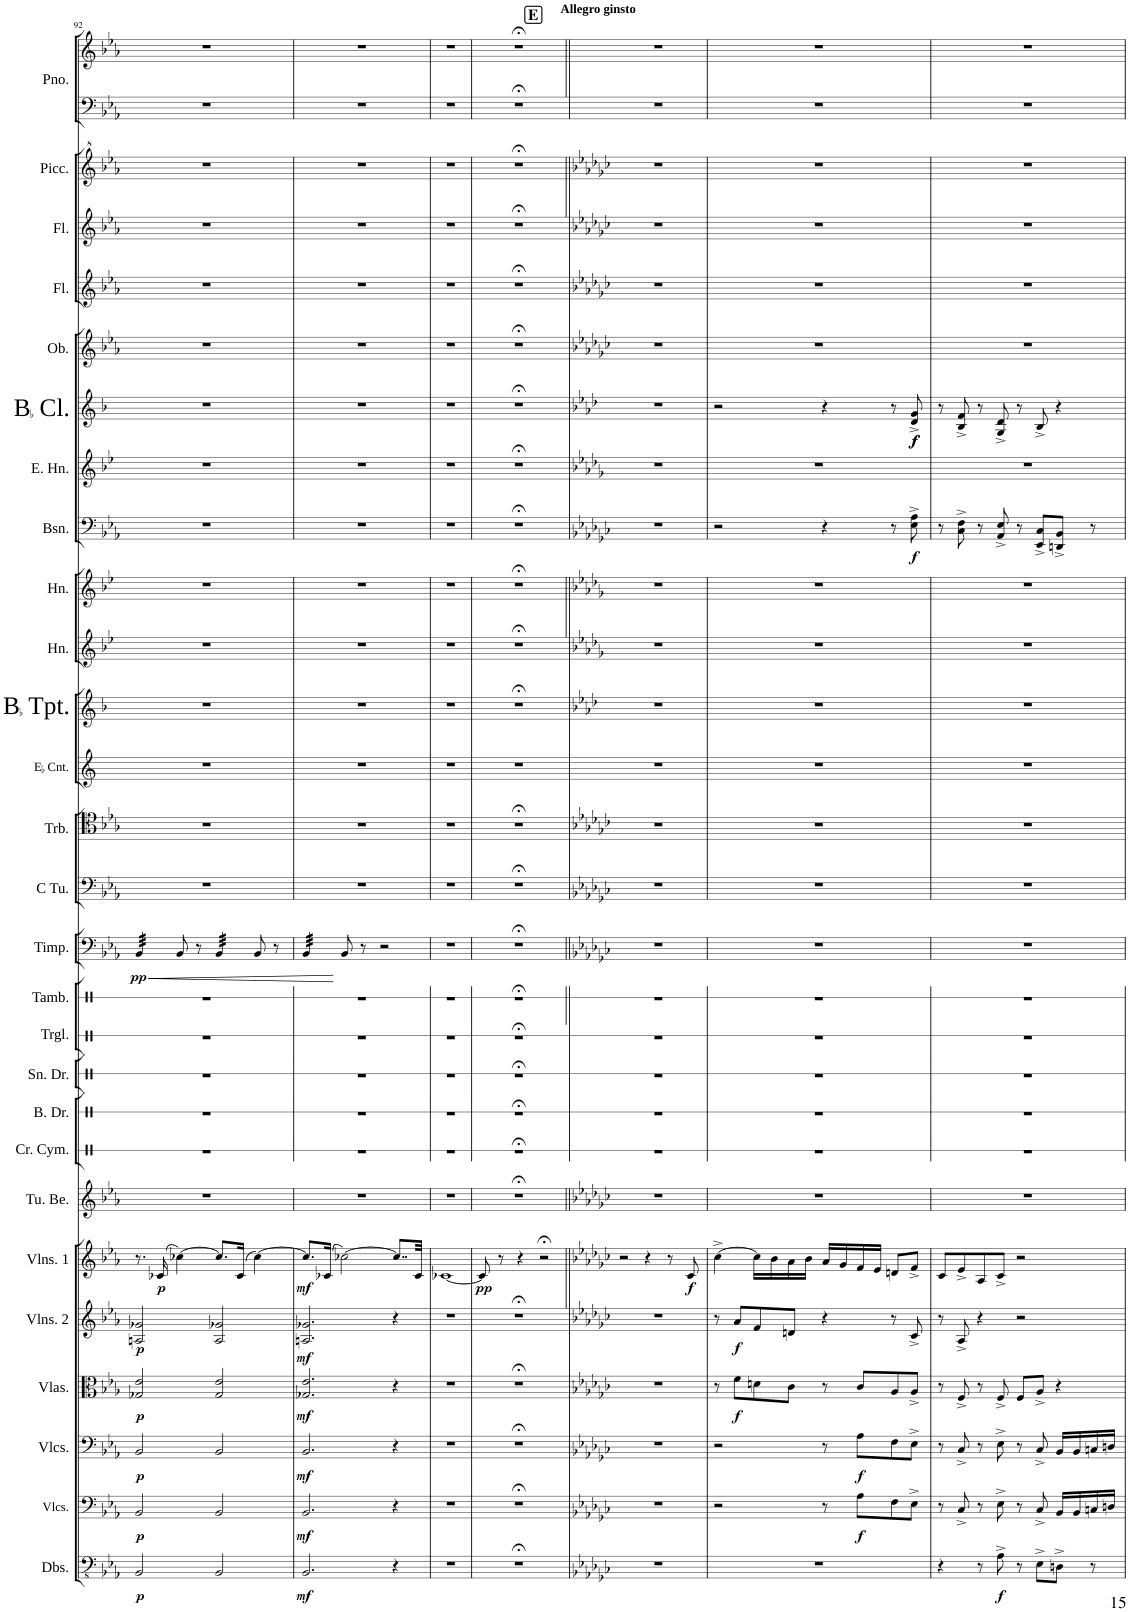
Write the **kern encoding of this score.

**kern	**dynam	**kern	**dynam	**kern	**dynam	**kern	**dynam	**kern	**dynam	**kern	**dynam	**kern	**kern	**kern	**kern	**kern	**kern	**kern	**dynam	**kern	**kern	**kern	**kern	**kern	**kern	**kern	**dynam	**kern	**kern	**dynam	**kern	**kern	**kern	**kern	**kern	**kern
*part27	*part27	*part26	*part26	*part25	*part25	*part24	*part24	*part23	*part23	*part22	*part22	*part21	*part20	*part19	*part18	*part17	*part16	*part15	*part15	*part14	*part13	*part12	*part11	*part10	*part9	*part8	*part8	*part7	*part6	*part6	*part5	*part4	*part3	*part2	*part1	*part1
*staff28	*staff28	*staff27	*staff27	*staff26	*staff26	*staff25	*staff25	*staff24	*staff24	*staff23	*staff23	*staff22	*staff21	*staff20	*staff19	*staff18	*staff17	*staff16	*staff16	*staff15	*staff14	*staff13	*staff12	*staff11	*staff10	*staff9	*staff9	*staff8	*staff7	*staff7	*staff6	*staff5	*staff4	*staff3	*staff2	*staff1
*I"Double Basses	*	*I"Violoncellos	*	*I"Violoncellos	*	*I"Violas	*	*I"Violins 2	*	*I"Violins 1	*	*I"Tubular Bells	*I"Crash Cymbal	*I"Bass Drum	*I"Snare Drum	*I"Triangle	*I"Tambourine	*I"Timpani	*	*I"C Tuba	*I"Trombone	*I"EaccidentalFlat Cornet	*I"BaccidentalFlat Trumpet	*I"Horn	*I"Horn	*I"Bassoon	*	*I"English Horn	*I"BaccidentalFlat Clarinet	*	*I"Oboe	*I"Flute	*I"Flute	*I"Piccolo	*I"Piano	*
*I'Dbs.	*	*I'Vlcs.	*	*I'Vlcs.	*	*I'Vlas.	*	*I'Vlns. 2	*	*I'Vlns. 1	*	*I'Tu. Be.	*I'Cr. Cym.	*I'B. Dr.	*I'Sn. Dr.	*I'Trgl.	*I'Tamb.	*I'Timp.	*	*I'C Tu.	*I'Trb.	*I'EaccidentalFlat Cnt.	*I'BaccidentalFlat Tpt.	*I'Hn.	*I'Hn.	*I'Bsn.	*	*I'E. Hn.	*I'BaccidentalFlat Cl.	*	*I'Ob.	*I'Fl.	*I'Fl.	*I'Picc.	*I'Pno.	*
!!LO:PB:g=z
*clefFv4	*	*clefF4	*	*clefF4	*	*clefC3	*	*clefG2	*	*clefG2	*	*clefG2	*clefX	*clefX	*clefX	*clefX	*clefX	*clefF4	*	*clefF4	*clefC4	*clefG2	*clefG2	*clefG2	*clefG2	*clefF4	*	*clefG2	*clefG2	*	*clefG2	*clefG2	*clefG2	*clefG^2	*clefF4	*clefG2
*	*	*	*	*	*	*	*	*	*	*	*	*	*	*	*	*	*	*	*	*	*	*Trd-2c-3	*Trd1c2	*Trd4c7	*Trd4c7	*	*	*Trd4c7	*Trd1c2	*	*	*	*	*Trd-7c-12	*	*
*k[b-e-a-]	*	*k[b-e-a-]	*	*k[b-e-a-]	*	*k[b-e-a-]	*	*k[b-e-a-]	*	*k[b-e-a-]	*	*k[b-e-a-]	*k[]	*k[]	*k[]	*k[]	*k[]	*k[b-e-a-]	*	*k[b-e-a-]	*k[b-e-a-]	*k[]	*k[b-]	*k[b-e-]	*k[b-e-]	*k[b-e-a-]	*	*k[b-e-]	*k[b-]	*	*k[b-e-a-]	*k[b-e-a-]	*k[b-e-a-]	*k[b-e-a-]	*k[b-e-a-]	*k[b-e-a-]
*M4/4	*	*M4/4	*	*M4/4	*	*M4/4	*	*M4/4	*	*M4/4	*	*M4/4	*M4/4	*M4/4	*M4/4	*M4/4	*M4/4	*M4/4	*	*M4/4	*M4/4	*M4/4	*M4/4	*M4/4	*M4/4	*M4/4	*	*M4/4	*M4/4	*	*M4/4	*M4/4	*M4/4	*M4/4	*M4/4	*M4/4
*met(c)	*	*met(c)	*	*met(c)	*	*met(c)	*	*met(c)	*	*met(c)	*	*met(c)	*met(c)	*met(c)	*met(c)	*met(c)	*met(c)	*met(c)	*	*met(c)	*met(c)	*met(c)	*met(c)	*met(c)	*met(c)	*met(c)	*	*met(c)	*met(c)	*	*met(c)	*met(c)	*met(c)	*met(c)	*met(c)	*met(c)
=92	=92	=92	=92	=92	=92	=92	=92	=92	=92	=92	=92	=92	=92	=92	=92	=92	=92	=92	=92	=92	=92	=92	=92	=92	=92	=92	=92	=92	=92	=92	=92	=92	=92	=92	=92	=92
!	!LO:DY:b	!	!LO:DY:b	!	!LO:DY:b	!	!LO:DY:b	!	!LO:DY:b	!	!	!	!	!	!	!	!	!	!LO:HP:b	!	!	!	!	!	!	!	!	!	!	!	!	!	!	!	!	!
!	!	!	!	!	!	!	!	!	!	!	!	!	!	!	!	!	!	!	!LO:DY:n=1:b	!	!	!	!	!	!	!	!	!	!	!	!	!	!	!	!	!
*	*	*	*	*	*	*	*	*	*	*	*	*	*	*	*	*	*	*tremolo	*	*	*	*	*	*	*	*	*	*	*	*	*	*	*	*	*	*
2BBB-/	p	2BB-/	p	2BB-/	p	2G-X/ 2e-/	p	2An/ 2g-X/	p	8.r	.	1r	1r	1r	1r	1r	1r	32BB-/LLL	< pp	1r	1r	1r	1r	1r	1r	1r	.	1r	1r	.	1r	1r	1r	1r	1r	1r
.	.	.	.	.	.	.	.	.	.	.	.	.	.	.	.	.	.	32BB-/	.	.	.	.	.	.	.	.	.	.	.	.	.	.	.	.	.	.
.	.	.	.	.	.	.	.	.	.	.	.	.	.	.	.	.	.	32BB-/	.	.	.	.	.	.	.	.	.	.	.	.	.	.	.	.	.	.
.	.	.	.	.	.	.	.	.	.	.	.	.	.	.	.	.	.	32BB-/	.	.	.	.	.	.	.	.	.	.	.	.	.	.	.	.	.	.
.	.	.	.	.	.	.	.	.	.	.	.	.	.	.	.	.	.	32BB-/	.	.	.	.	.	.	.	.	.	.	.	.	.	.	.	.	.	.
.	.	.	.	.	.	.	.	.	.	.	.	.	.	.	.	.	.	32BB-/	.	.	.	.	.	.	.	.	.	.	.	.	.	.	.	.	.	.
!	!	!	!	!	!	!	!	!	!	!	!LO:DY:b	!	!	!	!	!	!	!	!	!	!	!	!	!	!	!	!	!	!	!	!	!	!	!	!	!
.	.	.	.	.	.	.	.	.	.	(16c-X/	p	.	.	.	.	.	.	32BB-/	.	.	.	.	.	.	.	.	.	.	.	.	.	.	.	.	.	.
.	.	.	.	.	.	.	.	.	.	.	.	.	.	.	.	.	.	32BB-/JJJ	.	.	.	.	.	.	.	.	.	.	.	.	.	.	.	.	.	.
*	*	*	*	*	*	*	*	*	*	*	*	*	*	*	*	*	*	*Xtremolo	*	*	*	*	*	*	*	*	*	*	*	*	*	*	*	*	*	*
.	.	.	.	.	.	.	.	.	.	[4cc-X\)	.	.	.	.	.	.	.	8BB-/	.	.	.	.	.	.	.	.	.	.	.	.	.	.	.	.	.	.
.	.	.	.	.	.	.	.	.	.	.	.	.	.	.	.	.	.	8r	.	.	.	.	.	.	.	.	.	.	.	.	.	.	.	.	.	.
*	*	*	*	*	*	*	*	*	*	*	*	*	*	*	*	*	*	*tremolo	*	*	*	*	*	*	*	*	*	*	*	*	*	*	*	*	*	*
2BBB-/	.	2BB-/	.	2BB-/	.	2G-/ 2e-/	.	2A/ 2g-X/	.	8.cc-/L]	.	.	.	.	.	.	.	32BB-/LLL	.	.	.	.	.	.	.	.	.	.	.	.	.	.	.	.	.	.
.	.	.	.	.	.	.	.	.	.	.	.	.	.	.	.	.	.	32BB-/	.	.	.	.	.	.	.	.	.	.	.	.	.	.	.	.	.	.
.	.	.	.	.	.	.	.	.	.	.	.	.	.	.	.	.	.	32BB-/	.	.	.	.	.	.	.	.	.	.	.	.	.	.	.	.	.	.
.	.	.	.	.	.	.	.	.	.	.	.	.	.	.	.	.	.	32BB-/	.	.	.	.	.	.	.	.	.	.	.	.	.	.	.	.	.	.
.	.	.	.	.	.	.	.	.	.	.	.	.	.	.	.	.	.	32BB-/	.	.	.	.	.	.	.	.	.	.	.	.	.	.	.	.	.	.
.	.	.	.	.	.	.	.	.	.	.	.	.	.	.	.	.	.	32BB-/	.	.	.	.	.	.	.	.	.	.	.	.	.	.	.	.	.	.
.	.	.	.	.	.	.	.	.	.	(16c-/Jk	.	.	.	.	.	.	.	32BB-/	.	.	.	.	.	.	.	.	.	.	.	.	.	.	.	.	.	.
.	.	.	.	.	.	.	.	.	.	.	.	.	.	.	.	.	.	32BB-/JJJ	.	.	.	.	.	.	.	.	.	.	.	.	.	.	.	.	.	.
*	*	*	*	*	*	*	*	*	*	*	*	*	*	*	*	*	*	*Xtremolo	*	*	*	*	*	*	*	*	*	*	*	*	*	*	*	*	*	*
.	.	.	.	.	.	.	.	.	.	[4cc-\)	.	.	.	.	.	.	.	8BB-/	.	.	.	.	.	.	.	.	.	.	.	.	.	.	.	.	.	.
.	.	.	.	.	.	.	.	.	.	.	.	.	.	.	.	.	.	8r	.	.	.	.	.	.	.	.	.	.	.	.	.	.	.	.	.	.
=93	=93	=93	=93	=93	=93	=93	=93	=93	=93	=93	=93	=93	=93	=93	=93	=93	=93	=93	=93	=93	=93	=93	=93	=93	=93	=93	=93	=93	=93	=93	=93	=93	=93	=93	=93	=93
!	!LO:DY:b	!	!LO:DY:b	!	!LO:DY:b	!	!LO:DY:b	!	!LO:DY:b	!	!LO:DY:b	!	!	!	!	!	!	!	!	!	!	!	!	!	!	!	!	!	!	!	!	!	!	!	!	!
*	*	*	*	*	*	*	*	*	*	*	*	*	*	*	*	*	*	*tremolo	*	*	*	*	*	*	*	*	*	*	*	*	*	*	*	*	*	*
2.BBB-/	mf	2.BB-/	mf	2.BB-/	mf	2.G-X/ 2.e-/	mf	2.An/ 2.g-X/	mf	8.cc-/L]	mf	1r	1r	1r	1r	1r	1r	32BB-/LLL	.	1r	1r	1r	1r	1r	1r	1r	.	1r	1r	.	1r	1r	1r	1r	1r	1r
.	.	.	.	.	.	.	.	.	.	.	.	.	.	.	.	.	.	32BB-/	.	.	.	.	.	.	.	.	.	.	.	.	.	.	.	.	.	.
.	.	.	.	.	.	.	.	.	.	.	.	.	.	.	.	.	.	32BB-/	.	.	.	.	.	.	.	.	.	.	.	.	.	.	.	.	.	.
.	.	.	.	.	.	.	.	.	.	.	.	.	.	.	.	.	.	32BB-/	.	.	.	.	.	.	.	.	.	.	.	.	.	.	.	.	.	.
.	.	.	.	.	.	.	.	.	.	.	.	.	.	.	.	.	.	32BB-/	.	.	.	.	.	.	.	.	.	.	.	.	.	.	.	.	.	.
.	.	.	.	.	.	.	.	.	.	.	.	.	.	.	.	.	.	32BB-/	.	.	.	.	.	.	.	.	.	.	.	.	.	.	.	.	.	.
.	.	.	.	.	.	.	.	.	.	(16c-X/Jk	.	.	.	.	.	.	.	32BB-/	.	.	.	.	.	.	.	.	.	.	.	.	.	.	.	.	.	.
.	.	.	.	.	.	.	.	.	.	.	.	.	.	.	.	.	.	32BB-/JJJ	.	.	.	.	.	.	.	.	.	.	.	.	.	.	.	.	.	.
*	*	*	*	*	*	*	*	*	*	*	*	*	*	*	*	*	*	*Xtremolo	*	*	*	*	*	*	*	*	*	*	*	*	*	*	*	*	*	*
.	.	.	.	.	.	.	.	.	.	[2cc-X\)	.	.	.	.	.	.	.	8BB-/	.	.	.	.	.	.	.	.	.	.	.	.	.	.	.	.	.	.
.	.	.	.	.	.	.	.	.	.	.	.	.	.	.	.	.	.	8r	[	.	.	.	.	.	.	.	.	.	.	.	.	.	.	.	.	.
.	.	.	.	.	.	.	.	.	.	.	.	.	.	.	.	.	.	2r	.	.	.	.	.	.	.	.	.	.	.	.	.	.	.	.	.	.
4r	.	4r	.	4r	.	4r	.	4r	.	8..cc-/L]	.	.	.	.	.	.	.	.	.	.	.	.	.	.	.	.	.	.	.	.	.	.	.	.	.	.
.	.	.	.	.	.	.	.	.	.	32c-/Jkk	.	.	.	.	.	.	.	.	.	.	.	.	.	.	.	.	.	.	.	.	.	.	.	.	.	.
=94	=94	=94	=94	=94	=94	=94	=94	=94	=94	=94	=94	=94	=94	=94	=94	=94	=94	=94	=94	=94	=94	=94	=94	=94	=94	=94	=94	=94	=94	=94	=94	=94	=94	=94	=94	=94
1r	.	1r	.	1r	.	1r	.	1r	.	[1c-X	.	1r	1r	1r	1r	1r	1r	1r	.	1r	1r	1r	1r	1r	1r	1r	.	1r	1r	.	1r	1r	1r	1r	1r	1r
=95	=95	=95	=95	=95	=95	=95	=95	=95	=95	=95	=95	=95	=95	=95	=95	=95	=95	=95	=95	=95	=95	=95	=95	=95	=95	=95	=95	=95	=95	=95	=95	=95	=95	=95	=95	=95
!	!	!	!	!	!	!	!	!	!	!	!LO:DY:b	!	!	!	!	!	!	!	!	!	!	!	!	!	!	!	!	!	!	!	!	!	!	!	!	!
1r;<	.	1r;<	.	1r;<	.	1r;<	.	1r;<	.	8c-/]	pp	1r;<	1r;<	1r;<	1r;<	1r;<	1r;<	1r;<	.	1r;<	1r;<	1r	1r;<	1r;<	1r;<	1r;<	.	1r;<	1r;<	.	1r;<	1r;<	1r;<	1r;<	1r;<	1r;<
.	.	.	.	.	.	.	.	.	.	8r	.	.	.	.	.	.	.	.	.	.	.	.	.	.	.	.	.	.	.	.	.	.	.	.	.	.
.	.	.	.	.	.	.	.	.	.	4r	.	.	.	.	.	.	.	.	.	.	.	.	.	.	.	.	.	.	.	.	.	.	.	.	.	.
.	.	.	.	.	.	.	.	.	.	2r;<	.	.	.	.	.	.	.	.	.	.	.	.	.	.	.	.	.	.	.	.	.	.	.	.	.	.
=96||	=96||	=96||	=96||	=96||	=96||	=96||	=96||	=96||	=96||	=96||	=96||	=96||	=96||	=96||	=96||	=96||	=96||	=96||	=96||	=96||	=96||	=96||	=96||	=96||	=96||	=96||	=96||	=96||	=96||	=96||	=96||	=96||	=96||	=96||	=96||	=96||
!!LO:REH:place=s1:a:B:cj:fs=14:t=E
*k[b-e-a-d-g-c-]	*	*k[b-e-a-d-g-c-]	*	*k[b-e-a-d-g-c-]	*	*k[b-e-a-d-g-c-]	*	*k[b-e-a-d-g-c-]	*	*k[b-e-a-d-g-c-]	*	*k[b-e-a-d-g-c-]	*	*	*	*	*	*k[b-e-a-d-g-c-]	*	*k[b-e-a-d-g-c-]	*k[b-e-a-d-g-c-]	*	*k[b-e-a-d-]	*k[b-e-a-d-g-]	*k[b-e-a-d-g-]	*k[b-e-a-d-g-c-]	*	*k[b-e-a-d-g-]	*k[b-e-a-d-]	*	*k[b-e-a-d-g-c-]	*k[b-e-a-d-g-c-]	*k[b-e-a-d-g-c-]	*k[b-e-a-d-g-c-]	*	*
!	!	!	!	!	!	!	!	!	!	!	!	!	!	!	!	!	!	!	!	!	!	!	!	!	!	!	!	!	!	!	!	!	!	!	!	!LO:TX:a:B:t=Allegro ginsto
1r	.	1r	.	1r	.	1r	.	1r	.	2r	.	1r	1r	1r	1r	1r	1r	1r	.	1r	1r	1r	1r	1r	1r	1r	.	1r	1r	.	1r	1r	1r	1r	1r	1r
.	.	.	.	.	.	.	.	.	.	4r	.	.	.	.	.	.	.	.	.	.	.	.	.	.	.	.	.	.	.	.	.	.	.	.	.	.
.	.	.	.	.	.	.	.	.	.	8r	.	.	.	.	.	.	.	.	.	.	.	.	.	.	.	.	.	.	.	.	.	.	.	.	.	.
!	!	!	!	!	!	!	!	!	!	!	!LO:DY:b	!	!	!	!	!	!	!	!	!	!	!	!	!	!	!	!	!	!	!	!	!	!	!	!	!
.	.	.	.	.	.	.	.	.	.	8c-/	f	.	.	.	.	.	.	.	.	.	.	.	.	.	.	.	.	.	.	.	.	.	.	.	.	.
=97	=97	=97	=97	=97	=97	=97	=97	=97	=97	=97	=97	=97	=97	=97	=97	=97	=97	=97	=97	=97	=97	=97	=97	=97	=97	=97	=97	=97	=97	=97	=97	=97	=97	=97	=97	=97
1r	.	2r	.	2r	.	8r	.	8r	.	[4cc-^\	.	1r	1r	1r	1r	1r	1r	1r	.	1r	1r	1r	1r	1r	1r	2r	.	1r	2r	.	1r	1r	1r	1r	1r	1r
!	!	!	!	!	!	!	!LO:DY:b	!	!LO:DY:b	!	!	!	!	!	!	!	!	!	!	!	!	!	!	!	!	!	!	!	!	!	!	!	!	!	!	!
.	.	.	.	.	.	8f\L	f	8a-/L	f	.	.	.	.	.	.	.	.	.	.	.	.	.	.	.	.	.	.	.	.	.	.	.	.	.	.	.
.	.	.	.	.	.	8dn\	.	8f/	.	16cc-\LL]	.	.	.	.	.	.	.	.	.	.	.	.	.	.	.	.	.	.	.	.	.	.	.	.	.	.
.	.	.	.	.	.	.	.	.	.	16b-\	.	.	.	.	.	.	.	.	.	.	.	.	.	.	.	.	.	.	.	.	.	.	.	.	.	.
.	.	.	.	.	.	8c-\J	.	8dn/J	.	16a-\	.	.	.	.	.	.	.	.	.	.	.	.	.	.	.	.	.	.	.	.	.	.	.	.	.	.
.	.	.	.	.	.	.	.	.	.	16b-\JJ	.	.	.	.	.	.	.	.	.	.	.	.	.	.	.	.	.	.	.	.	.	.	.	.	.	.
.	.	8r	.	8r	.	8r	.	4r	.	16a-/LL	.	.	.	.	.	.	.	.	.	.	.	.	.	.	.	4r	.	.	4r	.	.	.	.	.	.	.
.	.	.	.	.	.	.	.	.	.	16g-/	.	.	.	.	.	.	.	.	.	.	.	.	.	.	.	.	.	.	.	.	.	.	.	.	.	.
!	!	!	!LO:DY:b	!	!LO:DY:b	!	!	!	!	!	!	!	!	!	!	!	!	!	!	!	!	!	!	!	!	!	!	!	!	!	!	!	!	!	!	!
.	.	8A-\L	f	8A-\L	f	8c-/L	.	.	.	16f/	.	.	.	.	.	.	.	.	.	.	.	.	.	.	.	.	.	.	.	.	.	.	.	.	.	.
.	.	.	.	.	.	.	.	.	.	16e-/JJ	.	.	.	.	.	.	.	.	.	.	.	.	.	.	.	.	.	.	.	.	.	.	.	.	.	.
.	.	8F\	.	8F\	.	8A-/	.	8r	.	8dn/L	.	.	.	.	.	.	.	.	.	.	.	.	.	.	.	8r	.	.	8r	.	.	.	.	.	.	.
!	!	!	!	!	!	!	!	!	!	!	!	!	!	!	!	!	!	!	!	!	!	!	!	!	!	!	!LO:DY:b	!	!	!LO:DY:b	!	!	!	!	!	!
!	!	!	!	!	!	!	!	!	!	!	!	!	!	!	!	!	!	!	!	!	!	!	!	!	!	!	!	!	!	!LO:DY:n=1:b	!	!	!	!	!	!
.	.	8E-^\J	.	8E-^\J	.	8A-^/J	.	8c-^/	.	8f^/J	.	.	.	.	.	.	.	.	.	.	.	.	.	.	.	8E-\^ 8A-\^	f	.	8d-/^ 8g/^	f f	.	.	.	.	.	.
=98	=98	=98	=98	=98	=98	=98	=98	=98	=98	=98	=98	=98	=98	=98	=98	=98	=98	=98	=98	=98	=98	=98	=98	=98	=98	=98	=98	=98	=98	=98	=98	=98	=98	=98	=98	=98
4r	.	8r	.	8r	.	8r	.	8r	.	8c-/L	.	1r	1r	1r	1r	1r	1r	1r	.	1r	1r	1r	1r	1r	1r	8r	.	1r	8r	.	1r	1r	1r	1r	1r	1r
.	.	8C-^/	.	8C-^/	.	8F^/	.	8A-^/	.	8e-^/	.	.	.	.	.	.	.	.	.	.	.	.	.	.	.	8C-\^ 8F\^	.	.	8B-/^ 8f/^	.	.	.	.	.	.	.
8r	.	8r	.	8r	.	8r	.	4r	.	8A-/	.	.	.	.	.	.	.	.	.	.	.	.	.	.	.	8r	.	.	8r	.	.	.	.	.	.	.
!	!LO:DY:b	!	!	!	!	!	!	!	!	!	!	!	!	!	!	!	!	!	!	!	!	!	!	!	!	!	!	!	!	!	!	!	!	!	!	!
8AA-^\	f	8E-^\	.	8E-^\	.	8F^/	.	.	.	8c-^/J	.	.	.	.	.	.	.	.	.	.	.	.	.	.	.	8AA-/^ 8E-/^	.	.	8G/^ 8d-/^	.	.	.	.	.	.	.
8r	.	8r	.	8r	.	8F/L	.	2r	.	2r	.	.	.	.	.	.	.	.	.	.	.	.	.	.	.	8r	.	.	8r	.	.	.	.	.	.	.
8EE-^\L	.	8C-^/	.	8C-^/	.	8A-^/J	.	.	.	.	.	.	.	.	.	.	.	.	.	.	.	.	.	.	.	8EE-/^ 8C-/^L	.	.	8B-^/	.	.	.	.	.	.	.
8DDn^\J	.	16BB-/LL	.	16BB-/LL	.	4r	.	.	.	.	.	.	.	.	.	.	.	.	.	.	.	.	.	.	.	8DDn/^ 8BB-/^J	.	.	4r	.	.	.	.	.	.	.
.	.	16BB-/	.	16BB-/	.	.	.	.	.	.	.	.	.	.	.	.	.	.	.	.	.	.	.	.	.	.	.	.	.	.	.	.	.	.	.	.
8r	.	16Cn/	.	16Cn/	.	.	.	.	.	.	.	.	.	.	.	.	.	.	.	.	.	.	.	.	.	8r	.	.	.	.	.	.	.	.	.	.
.	.	16Dn/JJ	.	16Dn/JJ	.	.	.	.	.	.	.	.	.	.	.	.	.	.	.	.	.	.	.	.	.	.	.	.	.	.	.	.	.	.	.	.
=	=	=	=	=	=	=	=	=	=	=	=	=	=	=	=	=	=	=	=	=	=	=	=	=	=	=	=	=	=	=	=	=	=	=	=	=
*-	*-	*-	*-	*-	*-	*-	*-	*-	*-	*-	*-	*-	*-	*-	*-	*-	*-	*-	*-	*-	*-	*-	*-	*-	*-	*-	*-	*-	*-	*-	*-	*-	*-	*-	*-	*-
